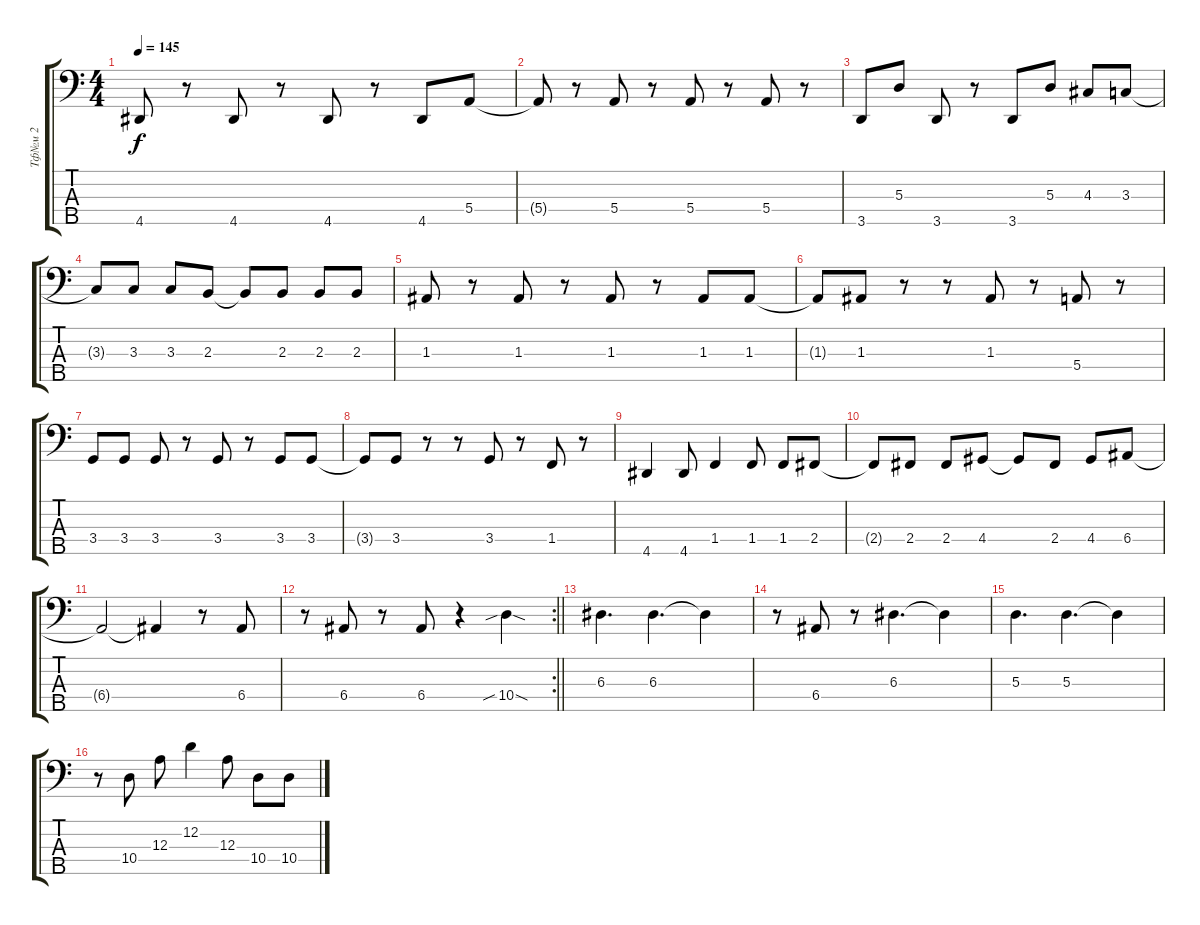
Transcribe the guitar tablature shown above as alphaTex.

\track ("Тф№м 2" "Тф№м 2") {instrument electricbassfinger}
\staff {score tabs}
\tuning (G2 D2 A1 E1 B0) {hide}
\ts (4 4)
\tempo 145
\clef f4
\ks c
4.5.8{dy f} r.8 4.5.8 r.8 4.5.8 r.8 4.5.8 5.4.8 |
5.4{t}.8 r.8 5.4.8 r.8 5.4.8 r.8 5.4.8 r.8 |
3.5.8 5.3.8 3.5.8 r.8 3.5.8 5.3.8 4.3.8 3.3.8 |
3.3{t}.8 3.3.8 3.3.8 2.3.8 2.3{t}.8 2.3.8 2.3.8 2.3.8 |
1.3.8 r.8 1.3.8 r.8 1.3.8 r.8 1.3.8 1.3.8 |
1.3{t}.8 1.3.8 r.8 r.8 1.3.8 r.8 5.4.8 r.8 |
3.4.8 3.4.8 3.4.8 r.8 3.4.8 r.8 3.4.8 3.4.8 |
3.4{t}.8 3.4.8 r.8 r.8 3.4.8 r.8 1.4.8 r.8 |
4.5.4 4.5.8 1.4.4 1.4.8 1.4.8 2.4.8 |
2.4{t}.8 2.4.8 2.4.8 4.4.8 4.4{t}.8 2.4.8 4.4.8 6.4.8 |
6.4{t}.2 6.4{t}.4 r.8 6.4.8 |
\rc 2
\barLineRight lightlight
r.8 6.4.8 r.8 6.4.8 r.4 10.4{sib sod}.4 |
6.3.4{d} 6.3.4{d} 6.3{t}.4 |
r.8 6.4.8 r.8 6.3.4{d} 6.3{t}.4 |
5.3.4{d} 5.3.4{d} 5.3{t}.4 |
r.8 10.4.8 12.3.8 12.2.4 12.3.8 10.4.8 10.4.8
